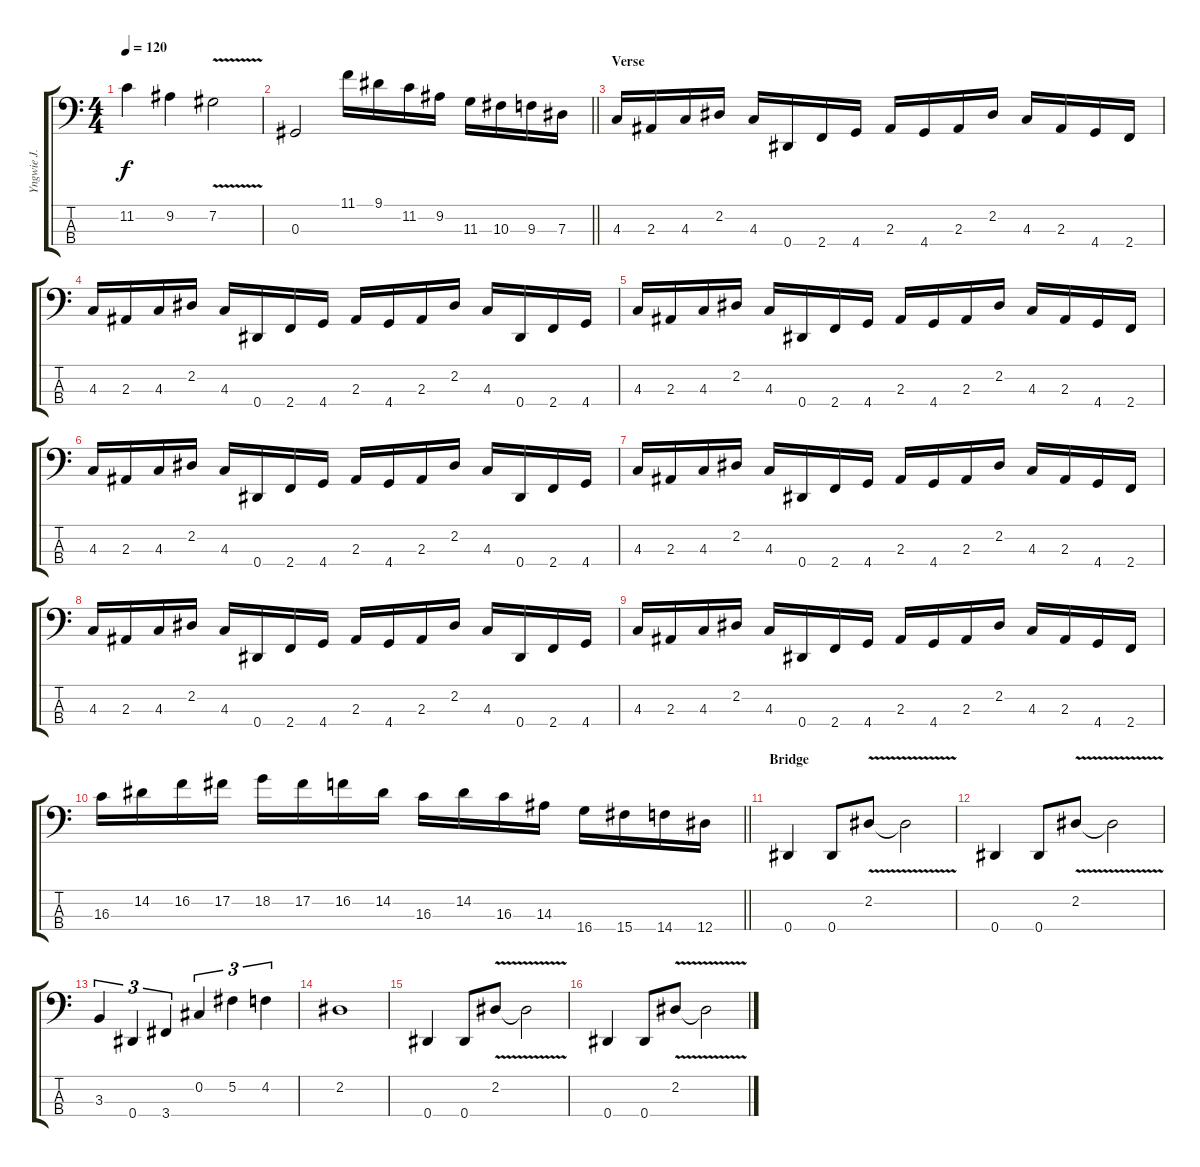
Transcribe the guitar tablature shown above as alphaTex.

\track ("Yngwie J. Malmsteen" "Yngwie J. ") {instrument electricbassfinger}
\staff {score tabs}
\tuning (Gb2 Db2 Ab1 Eb1) {hide}
\ts (4 4)
\tempo 120
\clef f4
\ks c
11.2.4{dy f} 9.2.4 7.2{v}.2 |
\barLineRight lightlight
0.3.2 11.1.16 9.1.16 11.2.16 9.2.16 11.3.16 10.3.16 9.3.16 7.3.16 |
\section ("" "Verse")
4.3.16 2.3.16 4.3.16 2.2.16 4.3.16 0.4.16 2.4.16 4.4.16 2.3.16 4.4.16 2.3.16 2.2.16 4.3.16 2.3.16 4.4.16 2.4.16 |
4.3.16 2.3.16 4.3.16 2.2.16 4.3.16 0.4.16 2.4.16 4.4.16 2.3.16 4.4.16 2.3.16 2.2.16 4.3.16 0.4.16 2.4.16 4.4.16 |
4.3.16 2.3.16 4.3.16 2.2.16 4.3.16 0.4.16 2.4.16 4.4.16 2.3.16 4.4.16 2.3.16 2.2.16 4.3.16 2.3.16 4.4.16 2.4.16 |
4.3.16 2.3.16 4.3.16 2.2.16 4.3.16 0.4.16 2.4.16 4.4.16 2.3.16 4.4.16 2.3.16 2.2.16 4.3.16 0.4.16 2.4.16 4.4.16 |
4.3.16 2.3.16 4.3.16 2.2.16 4.3.16 0.4.16 2.4.16 4.4.16 2.3.16 4.4.16 2.3.16 2.2.16 4.3.16 2.3.16 4.4.16 2.4.16 |
4.3.16 2.3.16 4.3.16 2.2.16 4.3.16 0.4.16 2.4.16 4.4.16 2.3.16 4.4.16 2.3.16 2.2.16 4.3.16 0.4.16 2.4.16 4.4.16 |
4.3.16 2.3.16 4.3.16 2.2.16 4.3.16 0.4.16 2.4.16 4.4.16 2.3.16 4.4.16 2.3.16 2.2.16 4.3.16 2.3.16 4.4.16 2.4.16 |
\barLineRight lightlight
16.3.16 14.2.16 16.2.16 17.2.16 18.2.16 17.2.16 16.2.16 14.2.16 16.3.16 14.2.16 16.3.16 14.3.16 16.4.16 15.4.16 14.4.16 12.4.16 |
\section ("" "Bridge")
0.4.4 0.4.8 2.2{v}.8 2.2{t}.2 |
0.4.4 0.4.8 2.2{v}.8 2.2{t}.2 |
3.3.4{tu (3 2)} 0.4.4{tu (3 2)} 3.4.4{tu (3 2)} 0.2.4{tu (3 2)} 5.2.4{tu (3 2)} 4.2.4{tu (3 2)} |
2.2.1 |
0.4.4 0.4.8 2.2{v}.8 2.2{t}.2 |
0.4.4 0.4.8 2.2{v}.8 2.2{t}.2
